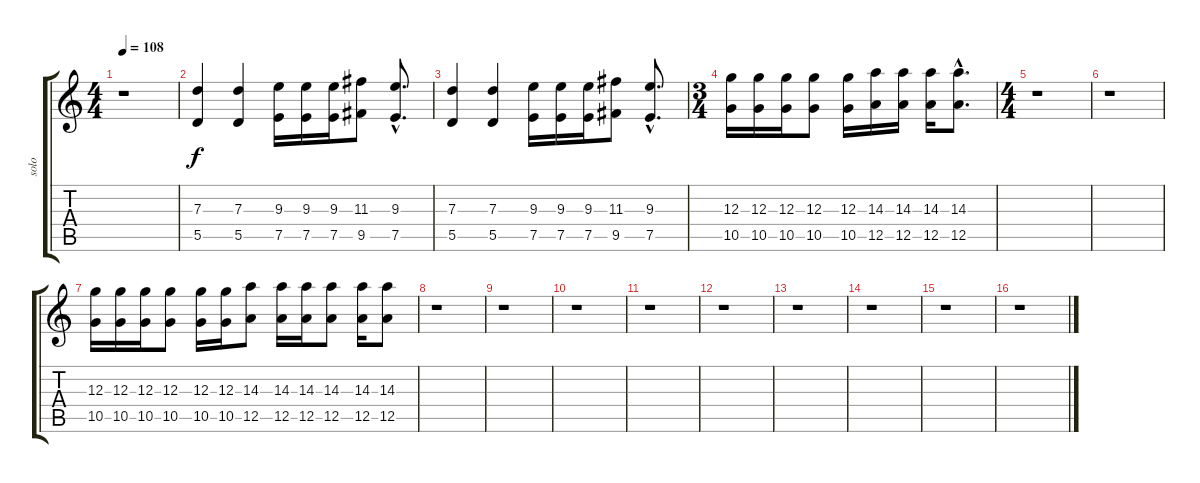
\track ("solo" "solo") {instrument overdrivenguitar}
\staff {score tabs}
\tuning (E4 B3 G3 D3 A2 E2) {hide}
\ts (4 4)
\tempo 108
\clef g2
\ks c
r.1{dy f} |
(7.3 5.5).4 (7.3 5.5).4 (9.3 7.5).16 (9.3 7.5).16 (9.3 7.5).16 (11.3 9.5).8 (9.3{hac} 7.5{hac}).8{d} |
(7.3 5.5).4 (7.3 5.5).4 (9.3 7.5).16 (9.3 7.5).16 (9.3 7.5).16 (11.3 9.5).8 (9.3{hac} 7.5{hac}).8{d} |
\ts (3 4)
(12.3 10.5).16 (12.3 10.5).16 (12.3 10.5).16 (12.3 10.5).8 (12.3 10.5).16 (14.3 12.5).16 (14.3 12.5).16 (14.3 12.5).16 (14.3{hac} 12.5{hac}).8{d} |
\ts (4 4)
r.1 |
r.1 |
(12.3 10.5).16 (12.3 10.5).16 (12.3 10.5).16 (12.3 10.5).8 (12.3 10.5).16 (12.3 10.5).16 (14.3 12.5).8 (14.3 12.5).16 (14.3 12.5).16 (14.3 12.5).8 (14.3 12.5).16 (14.3 12.5).8 |
r.1 |
r.1 |
r.1 |
r.1 |
r.1 |
r.1 |
r.1 |
r.1 |
r.1
